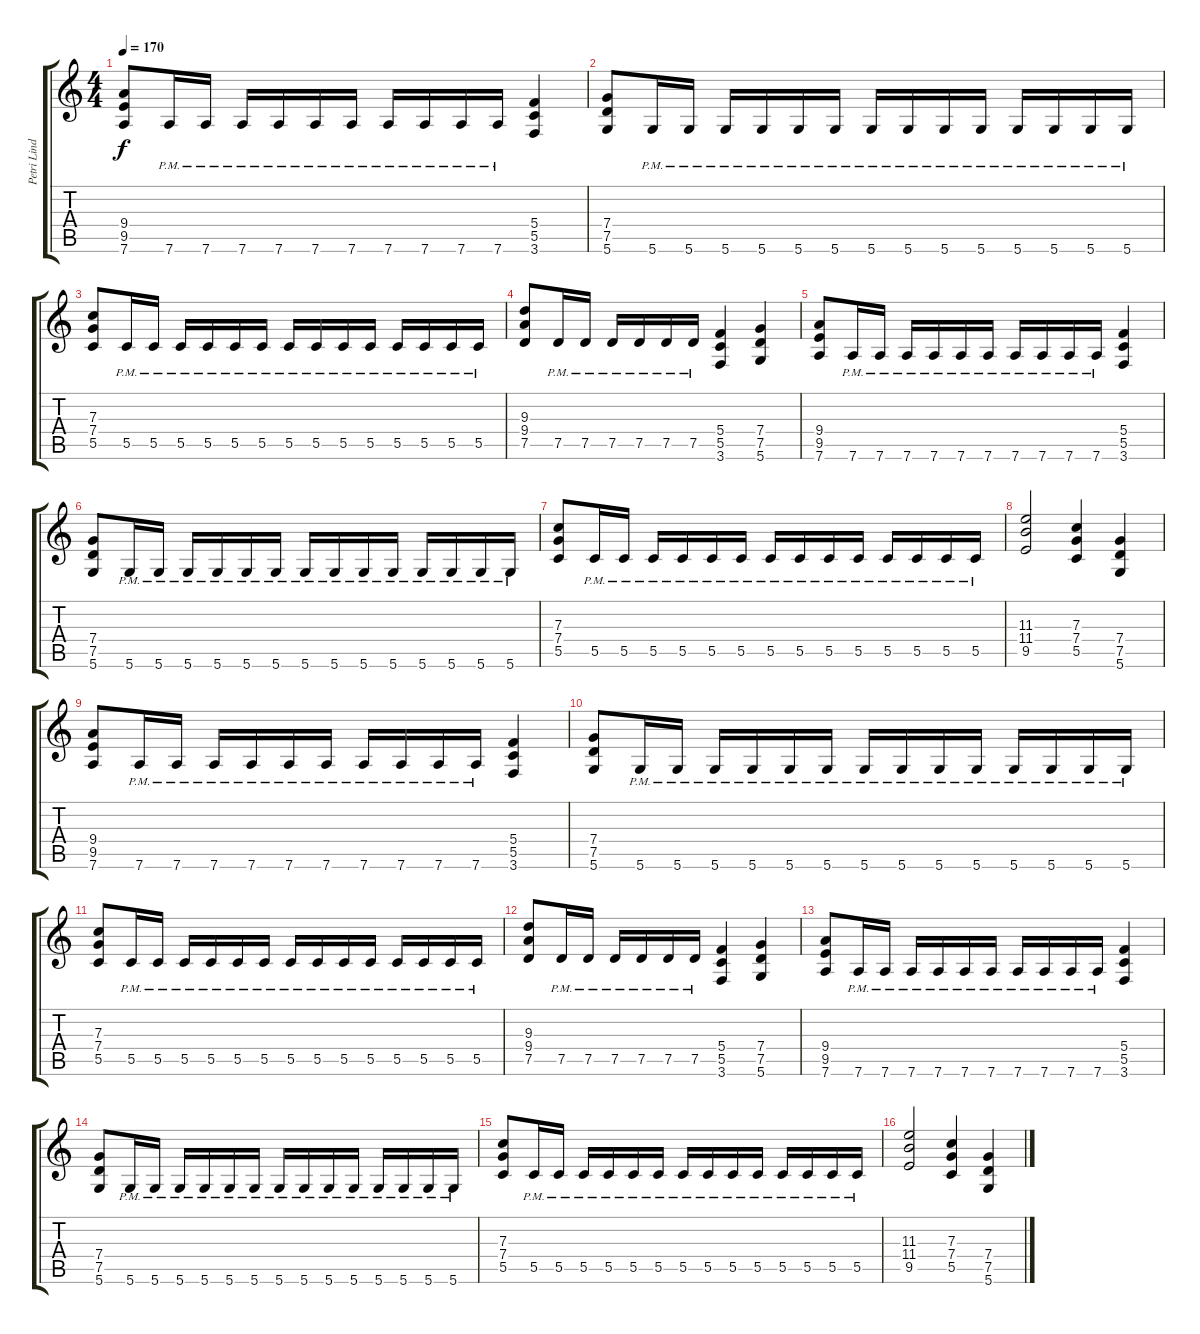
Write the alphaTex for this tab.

\track ("Petri Lindroos" "Petri Lind") {instrument distortionguitar}
\staff {score tabs}
\tuning (D4 A3 F3 C3 G2 D2) {hide}
\ts (4 4)
\tempo 170
\clef g2
\ks c
(9.4 9.5 7.6).8{dy f} 7.6{pm}.16 7.6{pm}.16 7.6{pm}.16 7.6{pm}.16 7.6{pm}.16 7.6{pm}.16 7.6{pm}.16 7.6{pm}.16 7.6{pm}.16 7.6{pm}.16 (5.4 5.5 3.6).4 |
(7.4 7.5 5.6).8 5.6{pm}.16 5.6{pm}.16 5.6{pm}.16 5.6{pm}.16 5.6{pm}.16 5.6{pm}.16 5.6{pm}.16 5.6{pm}.16 5.6{pm}.16 5.6{pm}.16 5.6{pm}.16 5.6{pm}.16 5.6{pm}.16 5.6{pm}.16 |
(7.3 7.4 5.5).8 5.5{pm}.16 5.5{pm}.16 5.5{pm}.16 5.5{pm}.16 5.5{pm}.16 5.5{pm}.16 5.5{pm}.16 5.5{pm}.16 5.5{pm}.16 5.5{pm}.16 5.5{pm}.16 5.5{pm}.16 5.5{pm}.16 5.5{pm}.16 |
(9.3 9.4 7.5).8 7.5{pm}.16 7.5{pm}.16 7.5{pm}.16 7.5{pm}.16 7.5{pm}.16 7.5{pm}.16 (5.4 5.5 3.6).4 (7.4 7.5 5.6).4 |
(9.4 9.5 7.6).8 7.6{pm}.16 7.6{pm}.16 7.6{pm}.16 7.6{pm}.16 7.6{pm}.16 7.6{pm}.16 7.6{pm}.16 7.6{pm}.16 7.6{pm}.16 7.6{pm}.16 (5.4 5.5 3.6).4 |
(7.4 7.5 5.6).8 5.6{pm}.16 5.6{pm}.16 5.6{pm}.16 5.6{pm}.16 5.6{pm}.16 5.6{pm}.16 5.6{pm}.16 5.6{pm}.16 5.6{pm}.16 5.6{pm}.16 5.6{pm}.16 5.6{pm}.16 5.6{pm}.16 5.6{pm}.16 |
(7.3 7.4 5.5).8 5.5{pm}.16 5.5{pm}.16 5.5{pm}.16 5.5{pm}.16 5.5{pm}.16 5.5{pm}.16 5.5{pm}.16 5.5{pm}.16 5.5{pm}.16 5.5{pm}.16 5.5{pm}.16 5.5{pm}.16 5.5{pm}.16 5.5{pm}.16 |
(11.3 11.4 9.5).2 (7.3 7.4 5.5).4 (7.4 7.5 5.6).4 |
(9.4 9.5 7.6).8 7.6{pm}.16 7.6{pm}.16 7.6{pm}.16 7.6{pm}.16 7.6{pm}.16 7.6{pm}.16 7.6{pm}.16 7.6{pm}.16 7.6{pm}.16 7.6{pm}.16 (5.4 5.5 3.6).4 |
(7.4 7.5 5.6).8 5.6{pm}.16 5.6{pm}.16 5.6{pm}.16 5.6{pm}.16 5.6{pm}.16 5.6{pm}.16 5.6{pm}.16 5.6{pm}.16 5.6{pm}.16 5.6{pm}.16 5.6{pm}.16 5.6{pm}.16 5.6{pm}.16 5.6{pm}.16 |
(7.3 7.4 5.5).8 5.5{pm}.16 5.5{pm}.16 5.5{pm}.16 5.5{pm}.16 5.5{pm}.16 5.5{pm}.16 5.5{pm}.16 5.5{pm}.16 5.5{pm}.16 5.5{pm}.16 5.5{pm}.16 5.5{pm}.16 5.5{pm}.16 5.5{pm}.16 |
(9.3 9.4 7.5).8 7.5{pm}.16 7.5{pm}.16 7.5{pm}.16 7.5{pm}.16 7.5{pm}.16 7.5{pm}.16 (5.4 5.5 3.6).4 (7.4 7.5 5.6).4 |
(9.4 9.5 7.6).8 7.6{pm}.16 7.6{pm}.16 7.6{pm}.16 7.6{pm}.16 7.6{pm}.16 7.6{pm}.16 7.6{pm}.16 7.6{pm}.16 7.6{pm}.16 7.6{pm}.16 (5.4 5.5 3.6).4 |
(7.4 7.5 5.6).8 5.6{pm}.16 5.6{pm}.16 5.6{pm}.16 5.6{pm}.16 5.6{pm}.16 5.6{pm}.16 5.6{pm}.16 5.6{pm}.16 5.6{pm}.16 5.6{pm}.16 5.6{pm}.16 5.6{pm}.16 5.6{pm}.16 5.6{pm}.16 |
(7.3 7.4 5.5).8 5.5{pm}.16 5.5{pm}.16 5.5{pm}.16 5.5{pm}.16 5.5{pm}.16 5.5{pm}.16 5.5{pm}.16 5.5{pm}.16 5.5{pm}.16 5.5{pm}.16 5.5{pm}.16 5.5{pm}.16 5.5{pm}.16 5.5{pm}.16 |
(11.3 11.4 9.5).2 (7.3 7.4 5.5).4 (7.4 7.5 5.6).4
